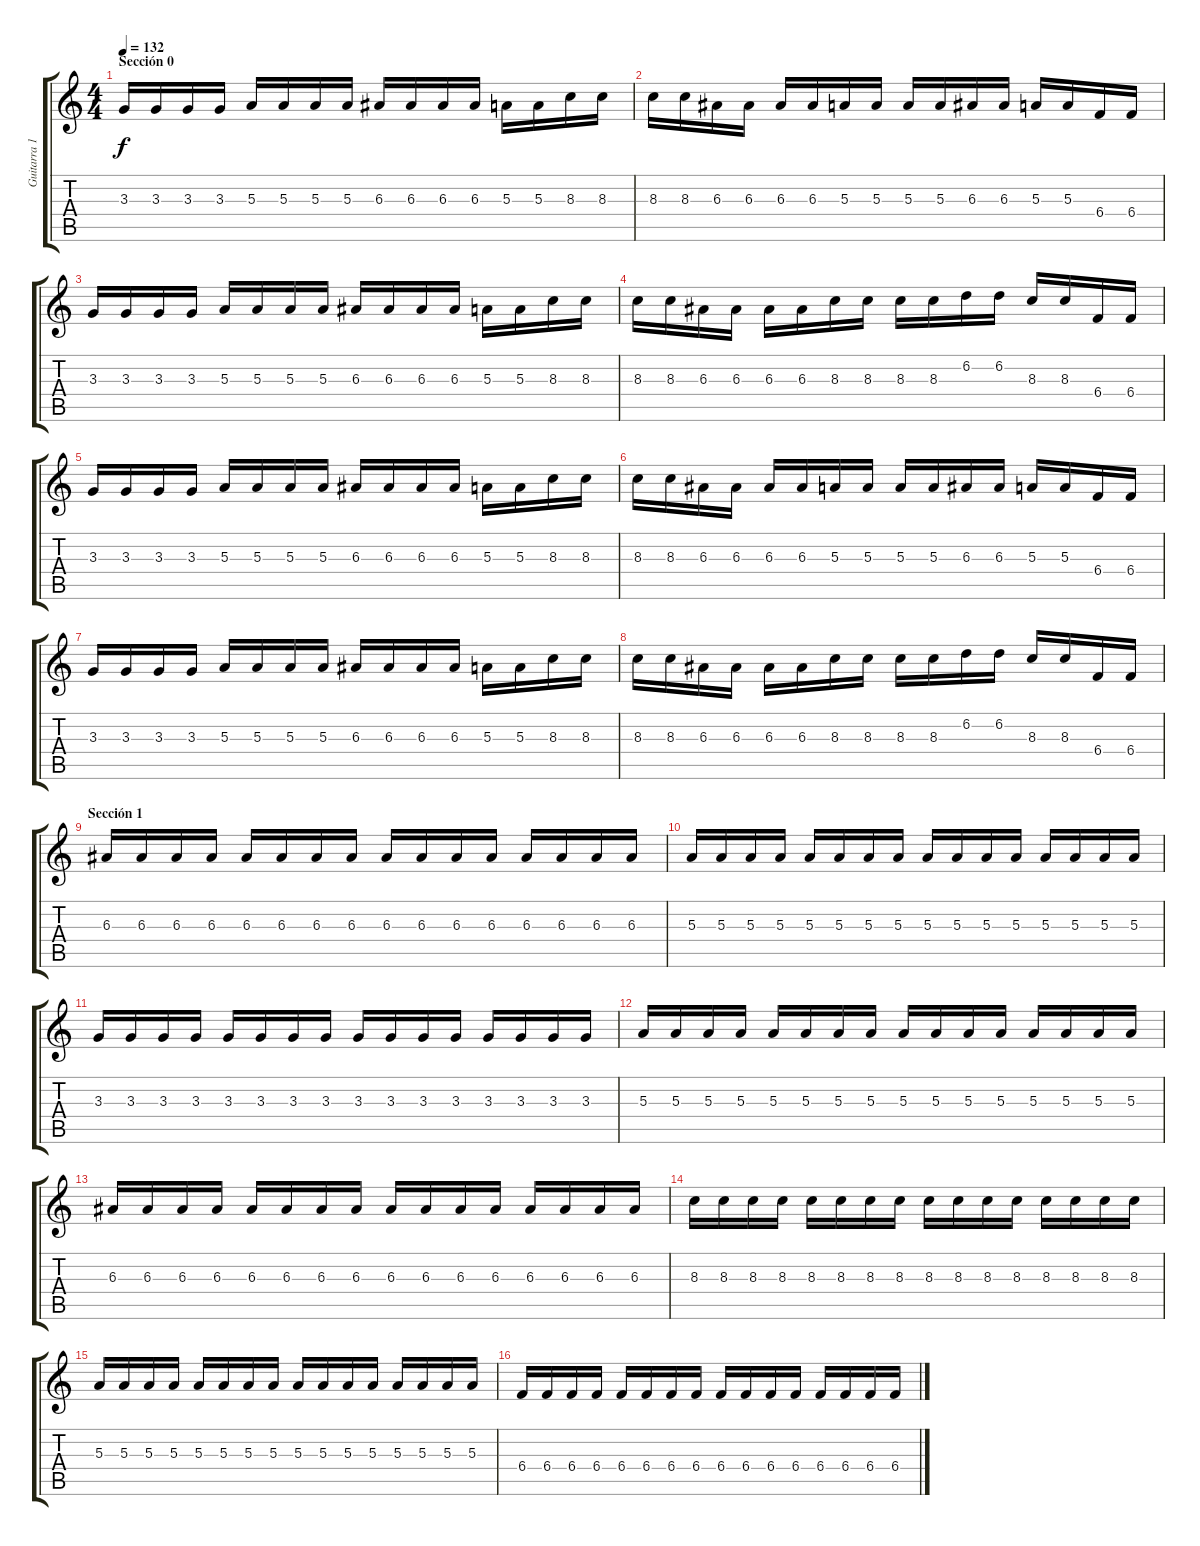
\track ("Guitarra 1" "Guitarra 1") {instrument overdrivenguitar}
\staff {score tabs}
\tuning (Db4 Ab3 E3 B2 Gb2 Db2) {hide}
\ts (4 4)
\section ("" "Sección 0")
\tempo 132
\clef g2
\ks c
3.3.16{dy f} 3.3.16 3.3.16 3.3.16 5.3.16 5.3.16 5.3.16 5.3.16 6.3.16 6.3.16 6.3.16 6.3.16 5.3.16 5.3.16 8.3.16 8.3.16 |
8.3.16 8.3.16 6.3.16 6.3.16 6.3.16 6.3.16 5.3.16 5.3.16 5.3.16 5.3.16 6.3.16 6.3.16 5.3.16 5.3.16 6.4.16 6.4.16 |
3.3.16 3.3.16 3.3.16 3.3.16 5.3.16 5.3.16 5.3.16 5.3.16 6.3.16 6.3.16 6.3.16 6.3.16 5.3.16 5.3.16 8.3.16 8.3.16 |
8.3.16 8.3.16 6.3.16 6.3.16 6.3.16 6.3.16 8.3.16 8.3.16 8.3.16 8.3.16 6.2.16 6.2.16 8.3.16 8.3.16 6.4.16 6.4.16 |
3.3.16 3.3.16 3.3.16 3.3.16 5.3.16 5.3.16 5.3.16 5.3.16 6.3.16 6.3.16 6.3.16 6.3.16 5.3.16 5.3.16 8.3.16 8.3.16 |
8.3.16 8.3.16 6.3.16 6.3.16 6.3.16 6.3.16 5.3.16 5.3.16 5.3.16 5.3.16 6.3.16 6.3.16 5.3.16 5.3.16 6.4.16 6.4.16 |
3.3.16 3.3.16 3.3.16 3.3.16 5.3.16 5.3.16 5.3.16 5.3.16 6.3.16 6.3.16 6.3.16 6.3.16 5.3.16 5.3.16 8.3.16 8.3.16 |
8.3.16 8.3.16 6.3.16 6.3.16 6.3.16 6.3.16 8.3.16 8.3.16 8.3.16 8.3.16 6.2.16 6.2.16 8.3.16 8.3.16 6.4.16 6.4.16 |
\section ("" "Sección 1")
6.3.16 6.3.16 6.3.16 6.3.16 6.3.16 6.3.16 6.3.16 6.3.16 6.3.16 6.3.16 6.3.16 6.3.16 6.3.16 6.3.16 6.3.16 6.3.16 |
5.3.16 5.3.16 5.3.16 5.3.16 5.3.16 5.3.16 5.3.16 5.3.16 5.3.16 5.3.16 5.3.16 5.3.16 5.3.16 5.3.16 5.3.16 5.3.16 |
3.3.16 3.3.16 3.3.16 3.3.16 3.3.16 3.3.16 3.3.16 3.3.16 3.3.16 3.3.16 3.3.16 3.3.16 3.3.16 3.3.16 3.3.16 3.3.16 |
5.3.16 5.3.16 5.3.16 5.3.16 5.3.16 5.3.16 5.3.16 5.3.16 5.3.16 5.3.16 5.3.16 5.3.16 5.3.16 5.3.16 5.3.16 5.3.16 |
6.3.16 6.3.16 6.3.16 6.3.16 6.3.16 6.3.16 6.3.16 6.3.16 6.3.16 6.3.16 6.3.16 6.3.16 6.3.16 6.3.16 6.3.16 6.3.16 |
8.3.16 8.3.16 8.3.16 8.3.16 8.3.16 8.3.16 8.3.16 8.3.16 8.3.16 8.3.16 8.3.16 8.3.16 8.3.16 8.3.16 8.3.16 8.3.16 |
5.3.16 5.3.16 5.3.16 5.3.16 5.3.16 5.3.16 5.3.16 5.3.16 5.3.16 5.3.16 5.3.16 5.3.16 5.3.16 5.3.16 5.3.16 5.3.16 |
6.4.16 6.4.16 6.4.16 6.4.16 6.4.16 6.4.16 6.4.16 6.4.16 6.4.16 6.4.16 6.4.16 6.4.16 6.4.16 6.4.16 6.4.16 6.4.16
